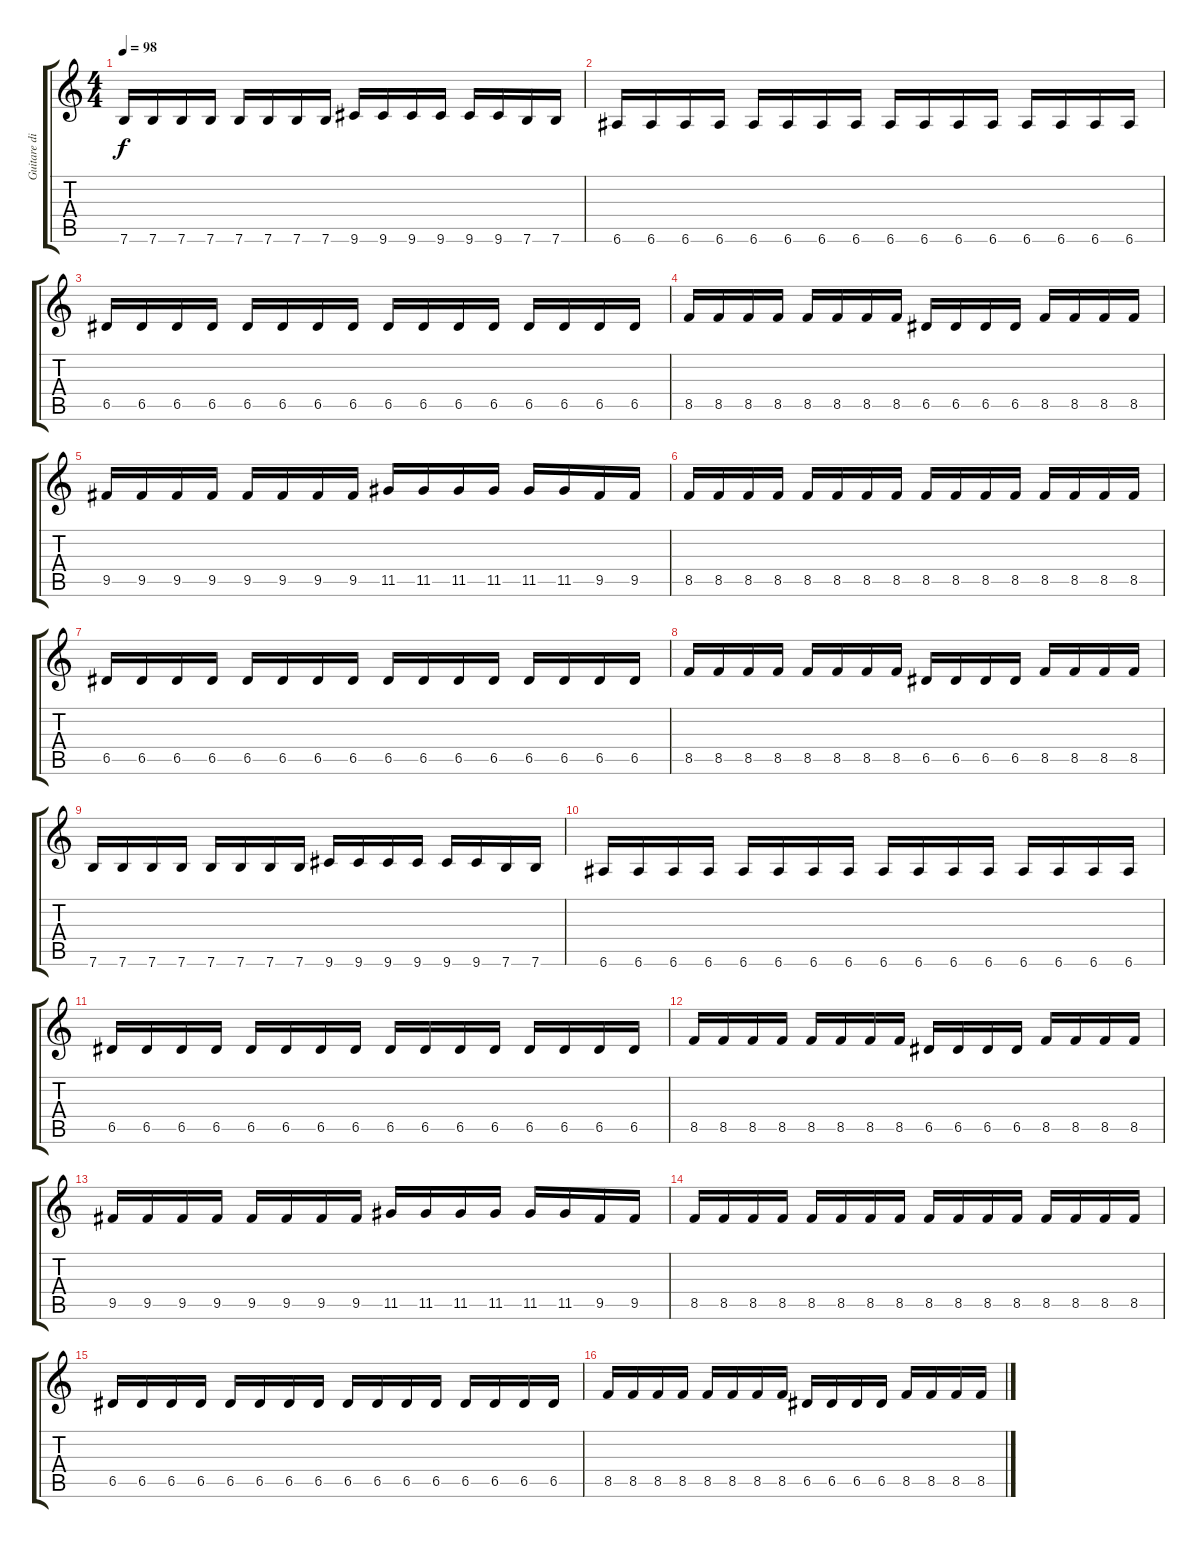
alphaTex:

\track ("Guitare disto 2" "Guitare di") {instrument overdrivenguitar}
\staff {score tabs}
\tuning (E4 B3 G3 D3 A2 E2) {hide}
\ts (4 4)
\tempo 98
\clef g2
\ks c
7.6.16{dy f} 7.6.16 7.6.16 7.6.16 7.6.16 7.6.16 7.6.16 7.6.16 9.6.16 9.6.16 9.6.16 9.6.16 9.6.16 9.6.16 7.6.16 7.6.16 |
6.6.16 6.6.16 6.6.16 6.6.16 6.6.16 6.6.16 6.6.16 6.6.16 6.6.16 6.6.16 6.6.16 6.6.16 6.6.16 6.6.16 6.6.16 6.6.16 |
6.5.16 6.5.16 6.5.16 6.5.16 6.5.16 6.5.16 6.5.16 6.5.16 6.5.16 6.5.16 6.5.16 6.5.16 6.5.16 6.5.16 6.5.16 6.5.16 |
8.5.16 8.5.16 8.5.16 8.5.16 8.5.16 8.5.16 8.5.16 8.5.16 6.5.16 6.5.16 6.5.16 6.5.16 8.5.16 8.5.16 8.5.16 8.5.16 |
9.5.16 9.5.16 9.5.16 9.5.16 9.5.16 9.5.16 9.5.16 9.5.16 11.5.16 11.5.16 11.5.16 11.5.16 11.5.16 11.5.16 9.5.16 9.5.16 |
8.5.16 8.5.16 8.5.16 8.5.16 8.5.16 8.5.16 8.5.16 8.5.16 8.5.16 8.5.16 8.5.16 8.5.16 8.5.16 8.5.16 8.5.16 8.5.16 |
6.5.16 6.5.16 6.5.16 6.5.16 6.5.16 6.5.16 6.5.16 6.5.16 6.5.16 6.5.16 6.5.16 6.5.16 6.5.16 6.5.16 6.5.16 6.5.16 |
8.5.16 8.5.16 8.5.16 8.5.16 8.5.16 8.5.16 8.5.16 8.5.16 6.5.16 6.5.16 6.5.16 6.5.16 8.5.16 8.5.16 8.5.16 8.5.16 |
7.6.16 7.6.16 7.6.16 7.6.16 7.6.16 7.6.16 7.6.16 7.6.16 9.6.16 9.6.16 9.6.16 9.6.16 9.6.16 9.6.16 7.6.16 7.6.16 |
6.6.16 6.6.16 6.6.16 6.6.16 6.6.16 6.6.16 6.6.16 6.6.16 6.6.16 6.6.16 6.6.16 6.6.16 6.6.16 6.6.16 6.6.16 6.6.16 |
6.5.16 6.5.16 6.5.16 6.5.16 6.5.16 6.5.16 6.5.16 6.5.16 6.5.16 6.5.16 6.5.16 6.5.16 6.5.16 6.5.16 6.5.16 6.5.16 |
8.5.16 8.5.16 8.5.16 8.5.16 8.5.16 8.5.16 8.5.16 8.5.16 6.5.16 6.5.16 6.5.16 6.5.16 8.5.16 8.5.16 8.5.16 8.5.16 |
9.5.16 9.5.16 9.5.16 9.5.16 9.5.16 9.5.16 9.5.16 9.5.16 11.5.16 11.5.16 11.5.16 11.5.16 11.5.16 11.5.16 9.5.16 9.5.16 |
8.5.16 8.5.16 8.5.16 8.5.16 8.5.16 8.5.16 8.5.16 8.5.16 8.5.16 8.5.16 8.5.16 8.5.16 8.5.16 8.5.16 8.5.16 8.5.16 |
6.5.16 6.5.16 6.5.16 6.5.16 6.5.16 6.5.16 6.5.16 6.5.16 6.5.16 6.5.16 6.5.16 6.5.16 6.5.16 6.5.16 6.5.16 6.5.16 |
8.5.16 8.5.16 8.5.16 8.5.16 8.5.16 8.5.16 8.5.16 8.5.16 6.5.16 6.5.16 6.5.16 6.5.16 8.5.16 8.5.16 8.5.16 8.5.16
